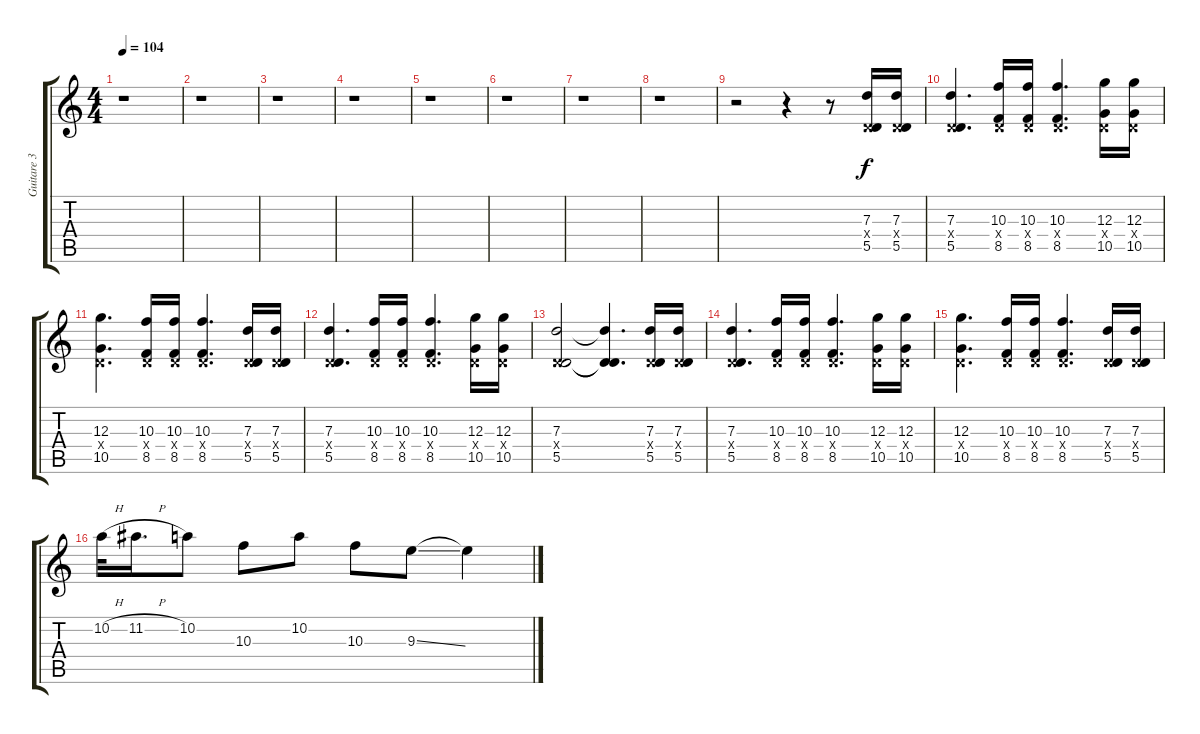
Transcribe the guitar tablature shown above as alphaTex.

\track ("Guitare 3" "Guitare 3") {instrument distortionguitar}
\staff {score tabs}
\tuning (E4 B3 G3 D3 A2 E2) {hide}
\ts (4 4)
\tempo 104
\clef g2
\ks c
r.1{dy f} |
r.1 |
r.1 |
r.1 |
r.1 |
r.1 |
r.1 |
r.1 |
r.2 r.4 r.8 (7.3 0.4{x} 5.5).16 (7.3 0.4{x} 5.5).16 |
(7.3 0.4{x} 5.5).4{d} (10.3 0.4{x} 8.5).16 (10.3 0.4{x} 8.5).16 (10.3 0.4{x} 8.5).4{d} (12.3 0.4{x} 10.5).16 (12.3 0.4{x} 10.5).16 |
(12.3 0.4{x} 10.5).4{d} (10.3 0.4{x} 8.5).16 (10.3 0.4{x} 8.5).16 (10.3 0.4{x} 8.5).4{d} (7.3 0.4{x} 5.5).16 (7.3 0.4{x} 5.5).16 |
(7.3 0.4{x} 5.5).4{d} (10.3 0.4{x} 8.5).16 (10.3 0.4{x} 8.5).16 (10.3 0.4{x} 8.5).4{d} (12.3 0.4{x} 10.5).16 (12.3 0.4{x} 10.5).16 |
(7.3 0.4{x} 5.5).2 (7.3{t} 0.4{t} 5.5{t}).4{d} (7.3 0.4{x} 5.5).16 (7.3 0.4{x} 5.5).16 |
(7.3 0.4{x} 5.5).4{d} (10.3 0.4{x} 8.5).16 (10.3 0.4{x} 8.5).16 (10.3 0.4{x} 8.5).4{d} (12.3 0.4{x} 10.5).16 (12.3 0.4{x} 10.5).16 |
(12.3 0.4{x} 10.5).4{d} (10.3 0.4{x} 8.5).16 (10.3 0.4{x} 8.5).16 (10.3 0.4{x} 8.5).4{d} (7.3 0.4{x} 5.5).16 (7.3 0.4{x} 5.5).16 |
10.2{h}.32 11.2{h}.16{d} 10.2.8 10.3.8 10.2.8 10.3.8 9.3{ss}.8 9.3{t}.4
